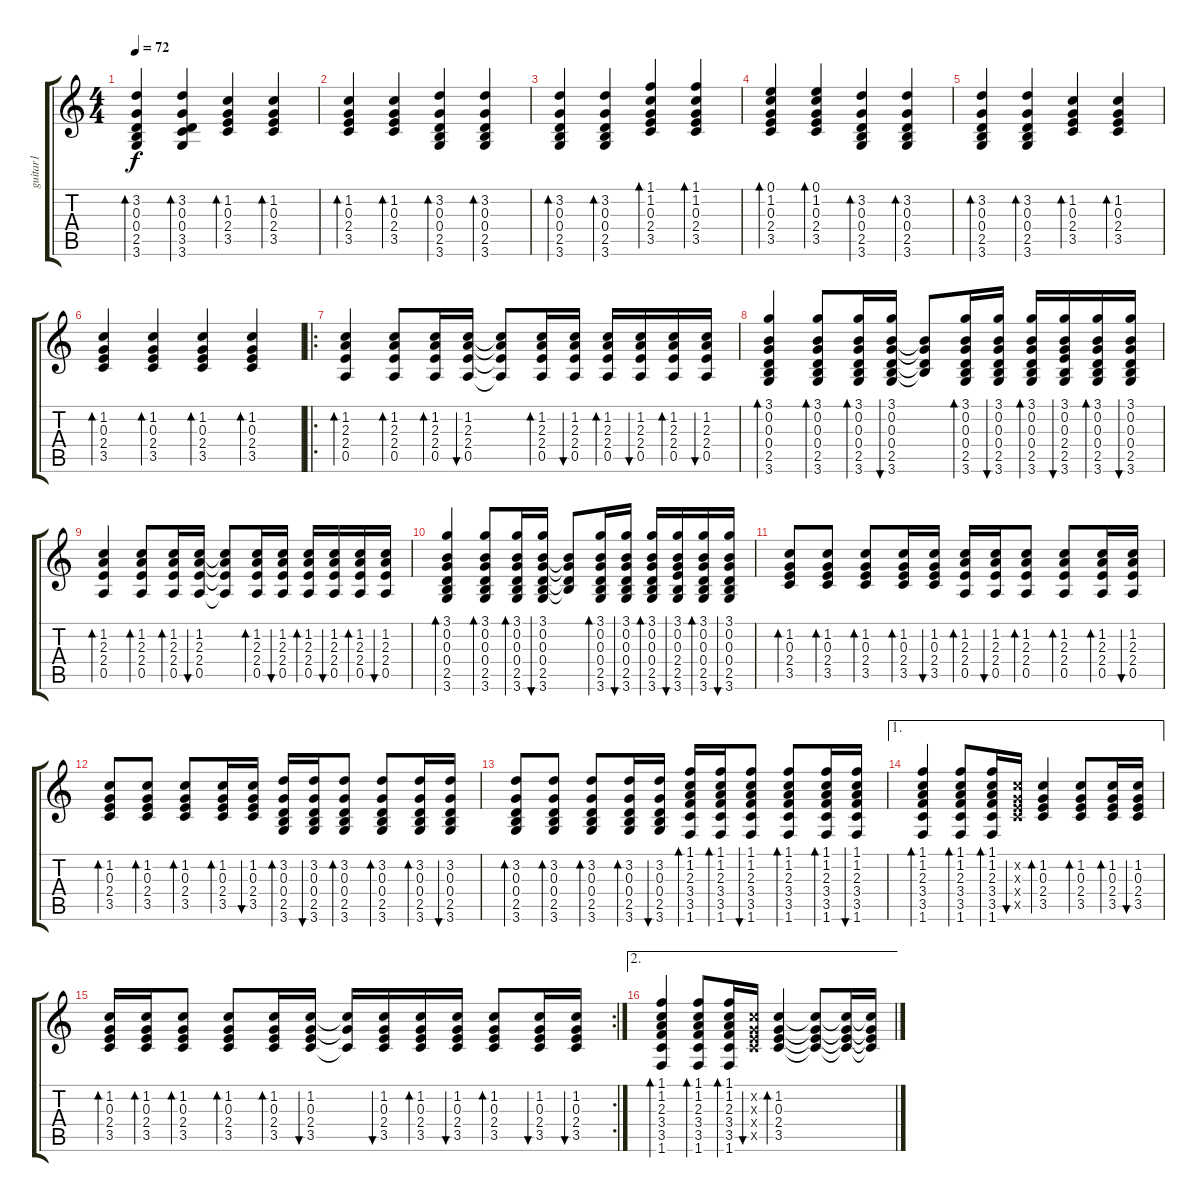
\track ("guitar1" "guitar1") {instrument acousticguitarsteel}
\staff {score tabs}
\tuning (E4 B3 G3 D3 A2 E2) {hide}
\ts (4 4)
\tempo 72
\clef g2
\ks c
(3.2 0.3 0.4 2.5 3.6).4{bd 120 dy f} (3.2 0.3 0.4 3.5 3.6).4{bd 120} (1.2 0.3 2.4 3.5).4{bd 120} (1.2 0.3 2.4 3.5).4{bd 120} |
(1.2 0.3 2.4 3.5).4{bd 120} (1.2 0.3 2.4 3.5).4{bd 120} (3.2 0.3 0.4 2.5 3.6).4{bd 120} (3.2 0.3 0.4 2.5 3.6).4{bd 120} |
(3.2 0.3 0.4 2.5 3.6).4{bd 120} (3.2 0.3 0.4 2.5 3.6).4{bd 120} (1.1 1.2 0.3 2.4 3.5).4{bd 120} (1.1 1.2 0.3 2.4 3.5).4{bd 120} |
(0.1 1.2 0.3 2.4 3.5).4{bd 120} (0.1 1.2 0.3 2.4 3.5).4{bd 120} (3.2 0.3 0.4 2.5 3.6).4{bd 120} (3.2 0.3 0.4 2.5 3.6).4{bd 120} |
(3.2 0.3 0.4 2.5 3.6).4{bd 120} (3.2 0.3 0.4 2.5 3.6).4{bd 120} (1.2 0.3 2.4 3.5).4{bd 120} (1.2 0.3 2.4 3.5).4{bd 120} |
(1.2 0.3 2.4 3.5).4{bd 120} (1.2 0.3 2.4 3.5).4{bd 120} (1.2 0.3 2.4 3.5).4{bd 120} (1.2 0.3 2.4 3.5).4{bd 120} |
\ro
(1.2 2.3 2.4 0.5).4{bd 30} (1.2 2.3 2.4 0.5).8{bd 30} (1.2 2.3 2.4 0.5).16{bd 30} (1.2 2.3 2.4 0.5).16{bu 30} (1.2{t} 2.3{t} 2.4{t} 0.5{t}).8 (1.2 2.3 2.4 0.5).16{bd 30} (1.2 2.3 2.4 0.5).16{bu 30} (1.2 2.3 2.4 0.5).16{bd 30} (1.2 2.3 2.4 0.5).16{bu 30} (1.2 2.3 2.4 0.5).16{bd 30} (1.2 2.3 2.4 0.5).16{bu 30} |
(3.1 0.2 0.3 0.4 2.5 3.6).4{bd 30} (3.1 0.2 0.3 0.4 2.5 3.6).8{bd 30} (3.1 0.2 0.3 0.4 2.5 3.6).16{bd 30} (3.1 0.2 0.3 0.4 2.5 3.6).16{bu 30} (0.2{t} 0.3{t} 0.4{t} 2.5{t}).8 (3.1 0.2 0.3 0.4 2.5 3.6).16{bd 30} (3.1 0.2 0.3 0.4 2.5 3.6).16{bu 30} (3.1 0.2 0.3 0.4 2.5 3.6).16{bd 30} (3.1 0.2 0.3 2.4 2.5 3.6).16{bu 30} (3.1 0.2 0.3 0.4 2.5 3.6).16{bd 30} (3.1 0.2 0.3 0.4 2.5 3.6).16{bu 30} |
(1.2 2.3 2.4 0.5).4{bd 30} (1.2 2.3 2.4 0.5).8{bd 30} (1.2 2.3 2.4 0.5).16{bd 30} (1.2 2.3 2.4 0.5).16{bu 30} (1.2{t} 2.3{t} 2.4{t} 0.5{t}).8 (1.2 2.3 2.4 0.5).16{bd 30} (1.2 2.3 2.4 0.5).16{bu 30} (1.2 2.3 2.4 0.5).16{bd 30} (1.2 2.3 2.4 0.5).16{bu 30} (1.2 2.3 2.4 0.5).16{bd 30} (1.2 2.3 2.4 0.5).16{bu 30} |
(3.1 0.2 0.3 0.4 2.5 3.6).4{bd 30} (3.1 0.2 0.3 0.4 2.5 3.6).8{bd 30} (3.1 0.2 0.3 0.4 2.5 3.6).16{bd 30} (3.1 0.2 0.3 0.4 2.5 3.6).16{bu 30} (0.2{t} 0.3{t} 0.4{t} 2.5{t}).8 (3.1 0.2 0.3 0.4 2.5 3.6).16{bd 30} (3.1 0.2 0.3 0.4 2.5 3.6).16{bu 30} (3.1 0.2 0.3 0.4 2.5 3.6).16{bd 30} (3.1 0.2 0.3 2.4 2.5 3.6).16{bu 30} (3.1 0.2 0.3 0.4 2.5 3.6).16{bd 30} (3.1 0.2 0.3 0.4 2.5 3.6).16{bu 30} |
(1.2 0.3 2.4 3.5).8{bd 30} (1.2 0.3 2.4 3.5).8{bd 30} (1.2 0.3 2.4 3.5).8{bd 30} (1.2 0.3 2.4 3.5).16{bd 30} (1.2 0.3 2.4 3.5).16{bu 30} (1.2 2.3 2.4 0.5).16{bd 30} (1.2 2.3 2.4 0.5).16{bu 30} (1.2 2.3 2.4 0.5).8{bd 30} (1.2 2.3 2.4 0.5).8{bd 30} (1.2 2.3 2.4 0.5).16{bd 30} (1.2 2.3 2.4 0.5).16{bu 30} |
(1.2 0.3 2.4 3.5).8{bd 30} (1.2 0.3 2.4 3.5).8{bd 30} (1.2 0.3 2.4 3.5).8{bd 30} (1.2 0.3 2.4 3.5).16{bd 30} (1.2 0.3 2.4 3.5).16{bu 30} (3.2 0.3 0.4 2.5 3.6).16{bd 30} (3.2 0.3 0.4 2.5 3.6).16{bu 30} (3.2 0.3 0.4 2.5 3.6).8{bd 30} (3.2 0.3 0.4 2.5 3.6).8{bd 30} (3.2 0.3 0.4 2.5 3.6).16{bd 30} (3.2 0.3 0.4 2.5 3.6).16{bu 30} |
(3.2 0.3 0.4 2.5 3.6).8{bd 30} (3.2 0.3 0.4 2.5 3.6).8{bd 30} (3.2 0.3 0.4 2.5 3.6).8{bd 30} (3.2 0.3 0.4 2.5 3.6).16{bd 30} (3.2 0.3 0.4 2.5 3.6).16{bu 30} (1.1 1.2 2.3 3.4 3.5 1.6).16{bd 30} (1.1 1.2 2.3 3.4 3.5 1.6).16{bd 30} (1.1 1.2 2.3 3.4 3.5 1.6).8{bu 30} (1.1 1.2 2.3 3.4 3.5 1.6).8{bd 30} (1.1 1.2 2.3 3.4 3.5 1.6).16{bd 30} (1.1 1.2 2.3 3.4 3.5 1.6).16{bu 30} |
\ae 1
(1.1 1.2 2.3 3.4 3.5 1.6).4{bd 30} (1.1 1.2 2.3 3.4 3.5 1.6).8{bd 60} (1.1 1.2 2.3 3.4 3.5 1.6).16{bd 30} (1.2{x} 0.3{x} 2.4{x} 3.5{x}).16{bu 60} (1.2 0.3 2.4 3.5).4{bd 60} (1.2 0.3 2.4 3.5).8{bd 30} (1.2 0.3 2.4 3.5).16{bd 60} (1.2 0.3 2.4 3.5).16{bu 60} |
\rc 2
(1.2 0.3 2.4 3.5).16{bd 60} (1.2 0.3 2.4 3.5).16{bd 60} (1.2 0.3 2.4 3.5).8{bd 60} (1.2 0.3 2.4 3.5).8{bd 60} (1.2 0.3 2.4 3.5).16{bd 60} (1.2 0.3 2.4 3.5).16{bu 60} (1.2{t} 0.3{t} 3.5{t}).16 (1.2 0.3 2.4 3.5).16{bu 60} (1.2 0.3 2.4 3.5).16{bd 60} (1.2 0.3 2.4 3.5).16{bu 60} (1.2 0.3 2.4 3.5).8{bd 60} (1.2 0.3 2.4 3.5).16{bu 60} (1.2 0.3 2.4 3.5).16{bu 60} |
\ae 2
(1.1 1.2 2.3 3.4 3.5 1.6).4{bd 30} (1.1 1.2 2.3 3.4 3.5 1.6).8{bd 60} (1.1 1.2 2.3 3.4 3.5 1.6).16{bd 30} (1.2{x} 0.3{x} 2.4{x} 3.5{x}).16{bu 60} (1.2 0.3 2.4 3.5).4{bd 60} (1.2{t} 0.3{t} 2.4{t} 3.5{t}).8 (1.2{t} 0.3{t} 2.4{t} 3.5{t}).16 (1.2{t} 0.3{t} 2.4{t} 3.5{t}).16
